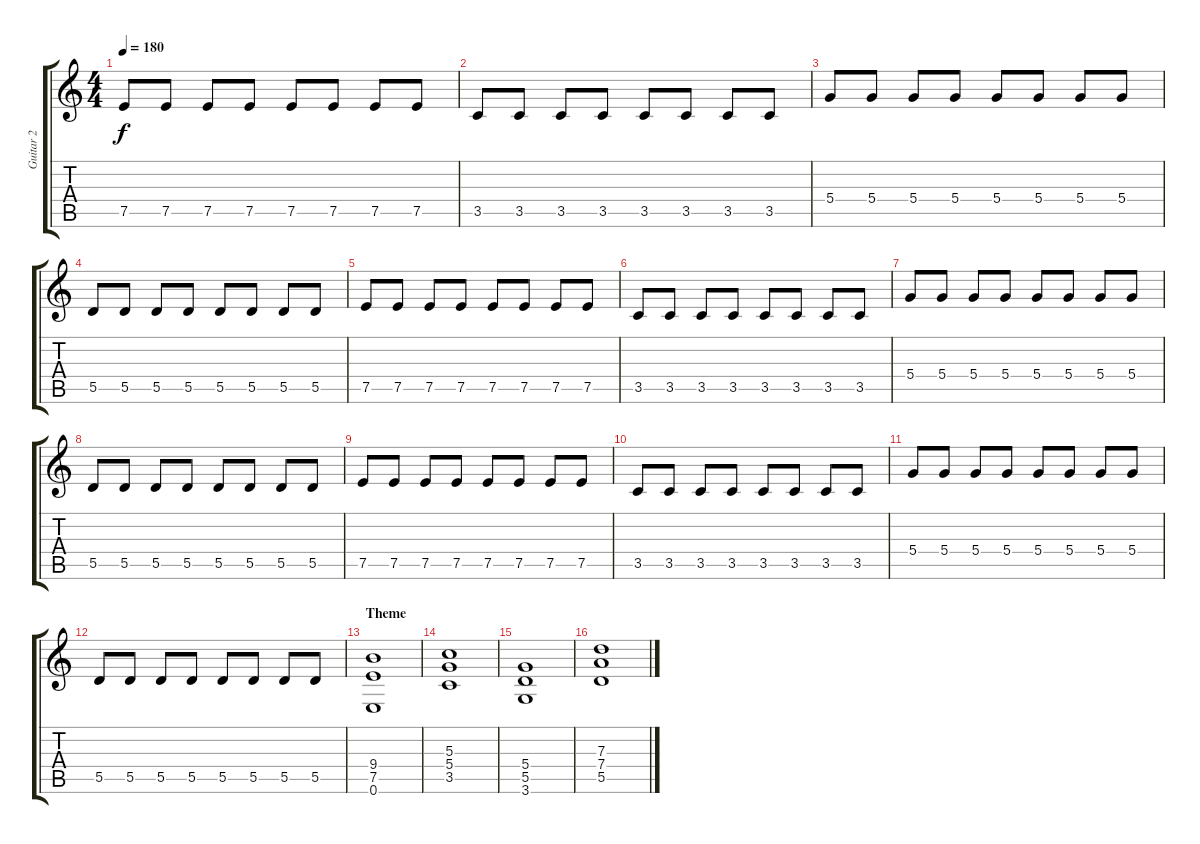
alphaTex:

\track ("Guitar 2" "Guitar 2") {instrument overdrivenguitar}
\staff {score tabs}
\tuning (E4 B3 G3 D3 A2 E2) {hide}
\ts (4 4)
\tempo 180
\clef g2
\ks c
7.5.8{dy f} 7.5.8 7.5.8 7.5.8 7.5.8 7.5.8 7.5.8 7.5.8 |
3.5.8 3.5.8 3.5.8 3.5.8 3.5.8 3.5.8 3.5.8 3.5.8 |
5.4.8 5.4.8 5.4.8 5.4.8 5.4.8 5.4.8 5.4.8 5.4.8 |
5.5.8 5.5.8 5.5.8 5.5.8 5.5.8 5.5.8 5.5.8 5.5.8 |
7.5.8 7.5.8 7.5.8 7.5.8 7.5.8 7.5.8 7.5.8 7.5.8 |
3.5.8 3.5.8 3.5.8 3.5.8 3.5.8 3.5.8 3.5.8 3.5.8 |
5.4.8 5.4.8 5.4.8 5.4.8 5.4.8 5.4.8 5.4.8 5.4.8 |
5.5.8 5.5.8 5.5.8 5.5.8 5.5.8 5.5.8 5.5.8 5.5.8 |
7.5.8 7.5.8 7.5.8 7.5.8 7.5.8 7.5.8 7.5.8 7.5.8 |
3.5.8 3.5.8 3.5.8 3.5.8 3.5.8 3.5.8 3.5.8 3.5.8 |
5.4.8 5.4.8 5.4.8 5.4.8 5.4.8 5.4.8 5.4.8 5.4.8 |
5.5.8 5.5.8 5.5.8 5.5.8 5.5.8 5.5.8 5.5.8 5.5.8 |
\section ("" "Theme")
(9.4 7.5 0.6).1 |
(5.3 5.4 3.5).1 |
(5.4 5.5 3.6).1 |
(7.3 7.4 5.5).1
